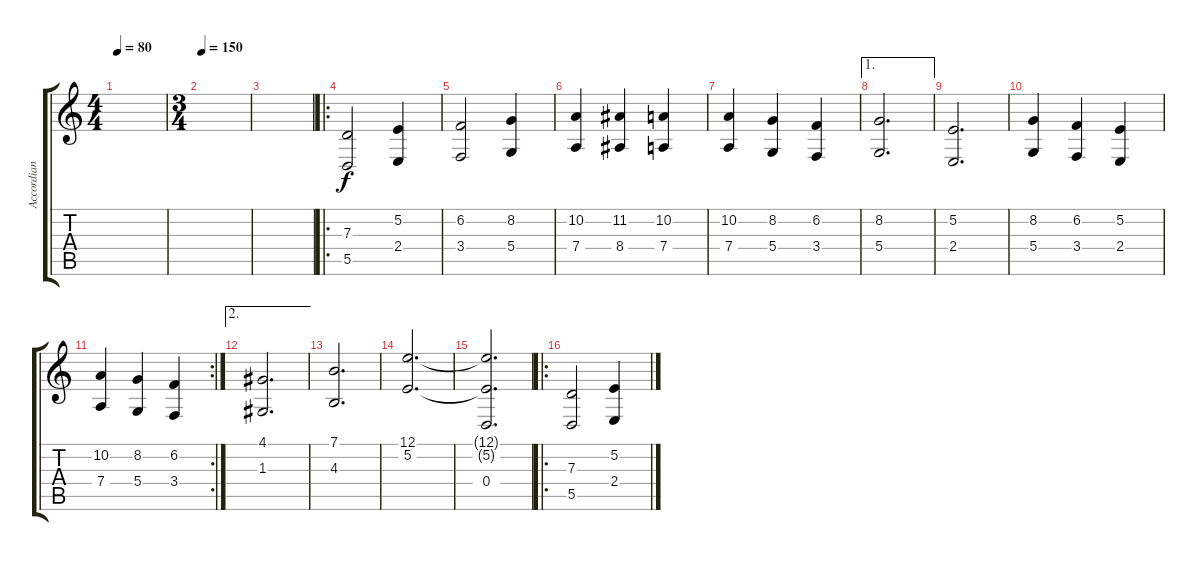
\track ("Accordian" "Accordian") {instrument accordion}
\staff {score tabs}
\tuning (E4 B3 G3 D3 A2 E2) {hide}
\ts (4 4)
\tempo 80
\clef g2
\ks c
|
\ts (3 4)
\tempo 150
|
|
\ro
(7.3 5.5).2 (5.2 2.4).4 |
(6.2 3.4).2 (8.2 5.4).4 |
(10.2 7.4).4 (11.2 8.4).4 (10.2 7.4).4 |
(10.2 7.4).4 (8.2 5.4).4 (6.2 3.4).4 |
\ae 1
(8.2 5.4).2{d} |
(5.2 2.4).2{d} |
(8.2 5.4).4 (6.2 3.4).4 (5.2 2.4).4 |
\rc 2
(10.2 7.4).4 (8.2 5.4).4 (6.2 3.4).4 |
\ae 2
(4.1 1.3).2{d} |
(7.1 4.3).2{d} |
(12.1 5.2).2{d} |
(12.1{t} 5.2{t} 0.4).2{d} |
\ro
(7.3 5.5).2 (5.2 2.4).4
